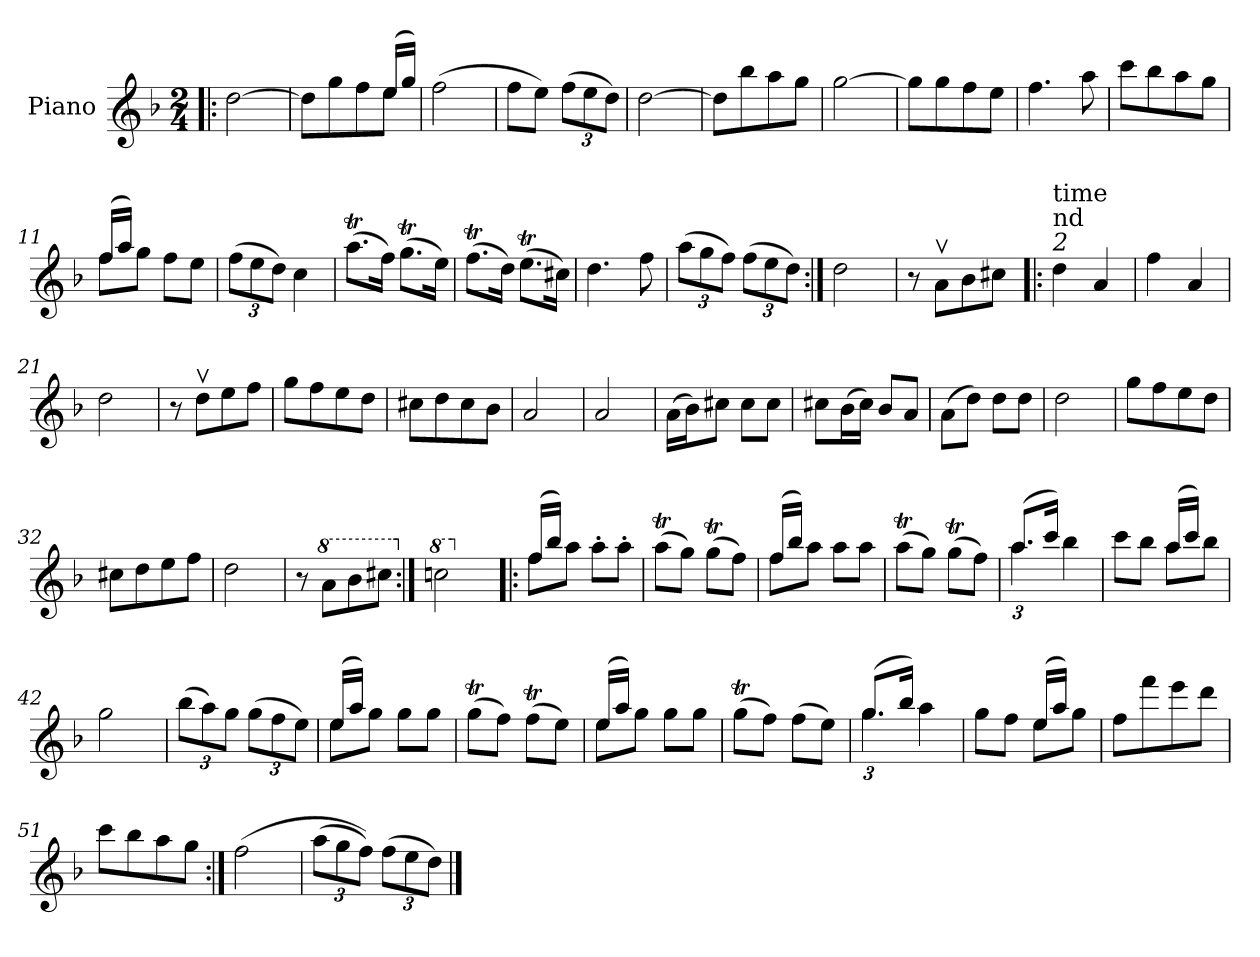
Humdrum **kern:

**kern
*part1
*staff1
*I"Piano
*I'Pno.
*clefG2
*k[b-]
*d:
*M2/4
=1!|:
[2dd\
=2
*^
4.ryy	8dd\L]
.	8gg\
.	8ff\
(>16ee/LL	8ee\J
16gg/JJ)	.
*v	*v
=3
(>2ff\
=4
8ff\L
8ee\J)
*Xbrackettup
(>12ff\L
12ee\
12dd\J)
=5
[2dd\
=6
8dd\L]
8bb-\
8aa\
8gg\J
!!LO:LB:g=z
=7
[2gg\
=8
8gg\L]
8gg\
8ff\
8ee\J
=9
4.ff\
8aa\
=10
8ccc\L
8bb-\
8aa\
8gg\J
=11
*^
(>16ff/LL	8ff\L
16aa/JJ)	.
4.ryy	8gg\J
.	8ff\L
.	8ee\J
*v	*v
=12
(>12ff\L
12ee\
12dd\J)
4cc\
!!LO:LB:g=z
=13
(>8.aat\L
16ff\Jk)
(>8.ggT\L
16ee\Jk)
=14
(>8.ffT\L
16dd\Jk)
(>8.eet\L
16cc#X\Jk)
=15
4.dd\
8ff\
=16
(>12aa\L
12gg\
12ff\J)
(>12ff\L
12ee\
12dd\J)
=17:|!
2dd\
=18
8r
8av\L
8b-\
8cc#X\J
!!LO:LB:g=z
=19!|:
!LO:TX:a:i:t=2
!LO:TX:a:t=nd
!LO:TX:a:t=time
4dd\
4a/
=20
4ff\
4a/
=21
2dd\
=22
8r
8ddv\L
8ee\
8ff\J
=23
8gg\L
8ff\
8ee\
8dd\J
=24
8cc#X\L
8dd\
8cc#\
8b-\J
=25
2a/
=26
2a/
!!LO:LB:g=z
=27
(>16a\LL
16b-\J)
8cc#X\J
8cc#\L
8cc#\J
=28
8cc#X\L
(>16b-\L
16cc#\JJ)
8b-/L
8a/J
=29
(>8a\L
8dd\J)
8dd\L
8dd\J
=30
2dd\
=31
8gg\L
8ff\
8ee\
8dd\J
!!LO:LB:g=z
=32
8cc#X\L
8dd\
8ee\
8ff\J
=33
2dd\
=34
8r
*8va
8aa\L
8bb-\
8ccc#X\J
=35:|!
*X8va
*8va
2cccni\
=36!|:
*X8va
*^
(<16ff/LL	8ff\L
16bb-/JJ)	.
4.ryy	8aa\J
.	8aa'\L
.	8aa'\J
*v	*v
=37
(>8aat\L
8gg\J)
(>8ggT\L
8ff\J)
!!LO:LB:g=z
=38
*^
(>16ff/LL	8ff\L
16bb-/JJ)	.
4.ryy	8aa\J
.	8aa\L
.	8aa\J
*v	*v
=39
(>8aat\L
8gg\J)
(>8ggT\L
8ff\J)
=40
*^
(>8.aa/L	6.aa\
16ccc/Jk)	.
4ryy	4bb-\
=41	=41
4ryy	8ccc\L
.	8bb-\J
(>16aa/LL	8aa\L
16ccc/JJ)	.
8ryy	8bb-\J
*v	*v
=42
2gg\
!!LO:LB:g=z
=43
(>12bb-\L
12aa\)
12gg\J
(>12gg\L
12ff\
12ee\J)
=44
*^
(>16ee/LL	8ee\L
16aa/JJ)	.
4.ryy	8gg\J
.	8gg\L
.	8gg\J
*v	*v
=45
(>8ggT\L
8ff\J)
(>8ffT\L
8ee\J)
=46
*^
(>16ee/LL	8ee\L
16aa/JJ)	.
4.ryy	8gg\J
.	8gg\L
.	8gg\J
*v	*v
=47
(>8ggT\L
8ff\J)
(>8ff\L
8ee\J)
!!LO:LB:g=z
=48
*^
(>8.gg/L	6.gg\
16bb-/Jk)	.
4ryy	4aa\
=49	=49
4ryy	8gg\L
.	8ff\J
(>16ee/LL	8ee\L
16aa/JJ)	.
8ryy	8gg\J
*v	*v
=50
8ff\L
8fff\
8eee\
8ddd\J
=51
8ccc\L
8bb-\
8aa\
8gg\J
=52:|!
(>2ff\
=53
(>12aa\L
12gg\
12ff\J))
(>12ff\L
12ee\
12dd\J)
==
*-
